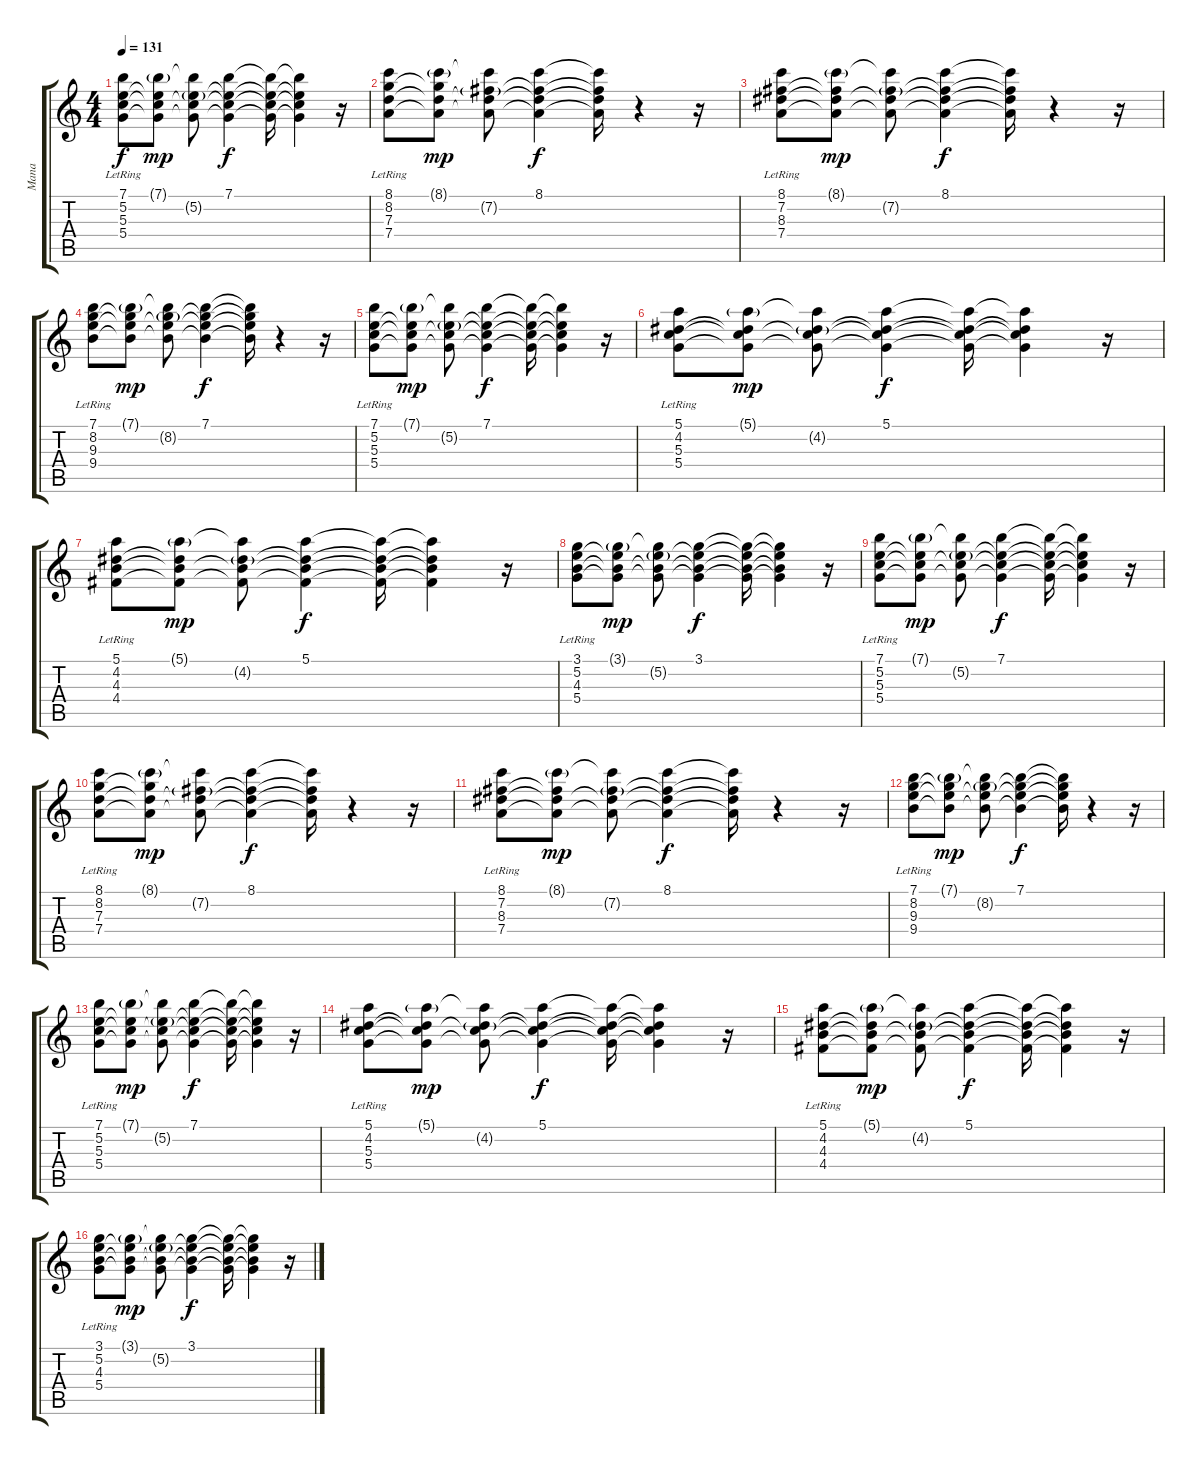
\track ("Mana" "Mana") {instrument electricguitarclean}
\staff {score tabs}
\tuning (E4 B3 G3 D3 A2 E2) {hide}
\ts (4 4)
\tempo 131
\clef g2
\ks c
(7.1{lr} 5.2 5.3 5.4).8{dy f volume 13 instrument acousticguitarsteel} (7.1{g} 5.2{t} 5.3{t} 5.4{t}).8{dy mp} (7.1{t} 5.2{g} 5.3{t} 5.4{t}).8 (7.1 5.2{t} 5.3{t} 5.4{t}).4{dy f} (7.1{t} 5.2{t} 5.3{t} 5.4{t}).16 (7.1{t} 5.2{t} 5.3{t} 5.4{t}).4 r.16 |
(8.1{lr} 8.2 7.3 7.4).8 (8.1{g} 8.2{t} 7.3{t} 7.4{t}).8{dy mp} (8.1{t} 7.2{g} 7.3{t} 7.4{t}).8 (8.1 7.2{t} 7.3{t} 7.4{t}).4{dy f} (8.1{t} 7.2{t} 7.3{t} 7.4{t}).16 r.4 r.16 |
(8.1{lr} 7.2 8.3 7.4).8 (8.1{g} 7.2{t} 8.3{t} 7.4{t}).8{dy mp} (8.1{t} 7.2{g} 8.3{t} 7.4{t}).8 (8.1 7.2{t} 8.3{t} 7.4{t}).4{dy f} (8.1{t} 7.2{t} 8.3{t} 7.4{t}).16 r.4 r.16 |
(7.1{lr} 8.2 9.3 9.4).8 (7.1{g} 8.2{t} 9.3{t} 9.4{t}).8{dy mp} (7.1{t} 8.2{g} 9.3{t} 9.4{t}).8 (7.1 8.2{t} 9.3{t} 9.4{t}).4{dy f} (7.1{t} 8.2{t} 9.3{t} 9.4{t}).16 r.4 r.16 |
(7.1{lr} 5.2 5.3 5.4).8 (7.1{g} 5.2{t} 5.3{t} 5.4{t}).8{dy mp} (7.1{t} 5.2{g} 5.3{t} 5.4{t}).8 (7.1 5.2{t} 5.3{t} 5.4{t}).4{dy f} (7.1{t} 5.2{t} 5.3{t} 5.4{t}).16 (7.1{t} 5.2{t} 5.3{t} 5.4{t}).4 r.16 |
(5.1{lr} 4.2 5.3 5.4).8 (5.1{g} 4.2{t} 5.3{t} 5.4{t}).8{dy mp} (5.1{t} 4.2{g} 5.3{t} 5.4{t}).8 (5.1 4.2{t} 5.3{t} 5.4{t}).4{dy f} (5.1{t} 4.2{t} 5.3{t} 5.4{t}).16 (5.1{t} 4.2{t} 5.3{t} 5.4{t}).4 r.16 |
(5.1{lr} 4.2 4.3 4.4).8 (5.1{g} 4.2{t} 4.3{t} 4.4{t}).8{dy mp} (5.1{t} 4.2{g} 4.3{t} 4.4{t}).8 (5.1 4.2{t} 4.3{t} 4.4{t}).4{dy f} (5.1{t} 4.2{t} 4.3{t} 4.4{t}).16 (5.1{t} 4.2{t} 4.3{t} 4.4{t}).4 r.16 |
(3.1{lr} 5.2 4.3 5.4).8 (3.1{g} 5.2{t} 4.3{t} 5.4{t}).8{dy mp} (3.1{t} 5.2{g} 4.3{t} 5.4{t}).8 (3.1 5.2{t} 4.3{t} 5.4{t}).4{dy f} (3.1{t} 5.2{t} 4.3{t} 5.4{t}).16 (3.1{t} 5.2{t} 4.3{t} 5.4{t}).4 r.16 |
(7.1{lr} 5.2 5.3 5.4).8{volume 12} (7.1{g} 5.2{t} 5.3{t} 5.4{t}).8{dy mp} (7.1{t} 5.2{g} 5.3{t} 5.4{t}).8 (7.1 5.2{t} 5.3{t} 5.4{t}).4{dy f} (7.1{t} 5.2{t} 5.3{t} 5.4{t}).16 (7.1{t} 5.2{t} 5.3{t} 5.4{t}).4 r.16 |
(8.1{lr} 8.2 7.3 7.4).8 (8.1{g} 8.2{t} 7.3{t} 7.4{t}).8{dy mp} (8.1{t} 7.2{g} 7.3{t} 7.4{t}).8 (8.1 7.2{t} 7.3{t} 7.4{t}).4{dy f} (8.1{t} 7.2{t} 7.3{t} 7.4{t}).16 r.4 r.16 |
(8.1{lr} 7.2 8.3 7.4).8 (8.1{g} 7.2{t} 8.3{t} 7.4{t}).8{dy mp} (8.1{t} 7.2{g} 8.3{t} 7.4{t}).8 (8.1 7.2{t} 8.3{t} 7.4{t}).4{dy f} (8.1{t} 7.2{t} 8.3{t} 7.4{t}).16 r.4 r.16 |
(7.1{lr} 8.2 9.3 9.4).8 (7.1{g} 8.2{t} 9.3{t} 9.4{t}).8{dy mp} (7.1{t} 8.2{g} 9.3{t} 9.4{t}).8 (7.1 8.2{t} 9.3{t} 9.4{t}).4{dy f} (7.1{t} 8.2{t} 9.3{t} 9.4{t}).16 r.4 r.16 |
(7.1{lr} 5.2 5.3 5.4).8 (7.1{g} 5.2{t} 5.3{t} 5.4{t}).8{dy mp} (7.1{t} 5.2{g} 5.3{t} 5.4{t}).8 (7.1 5.2{t} 5.3{t} 5.4{t}).4{dy f} (7.1{t} 5.2{t} 5.3{t} 5.4{t}).16 (7.1{t} 5.2{t} 5.3{t} 5.4{t}).4 r.16 |
(5.1{lr} 4.2 5.3 5.4).8 (5.1{g} 4.2{t} 5.3{t} 5.4{t}).8{dy mp} (5.1{t} 4.2{g} 5.3{t} 5.4{t}).8 (5.1 4.2{t} 5.3{t} 5.4{t}).4{dy f} (5.1{t} 4.2{t} 5.3{t} 5.4{t}).16 (5.1{t} 4.2{t} 5.3{t} 5.4{t}).4 r.16 |
(5.1{lr} 4.2 4.3 4.4).8 (5.1{g} 4.2{t} 4.3{t} 4.4{t}).8{dy mp} (5.1{t} 4.2{g} 4.3{t} 4.4{t}).8 (5.1 4.2{t} 4.3{t} 4.4{t}).4{dy f} (5.1{t} 4.2{t} 4.3{t} 4.4{t}).16 (5.1{t} 4.2{t} 4.3{t} 4.4{t}).4 r.16 |
(3.1{lr} 5.2 4.3 5.4).8 (3.1{g} 5.2{t} 4.3{t} 5.4{t}).8{dy mp} (3.1{t} 5.2{g} 4.3{t} 5.4{t}).8 (3.1 5.2{t} 4.3{t} 5.4{t}).4{dy f} (3.1{t} 5.2{t} 4.3{t} 5.4{t}).16 (3.1{t} 5.2{t} 4.3{t} 5.4{t}).4 r.16
